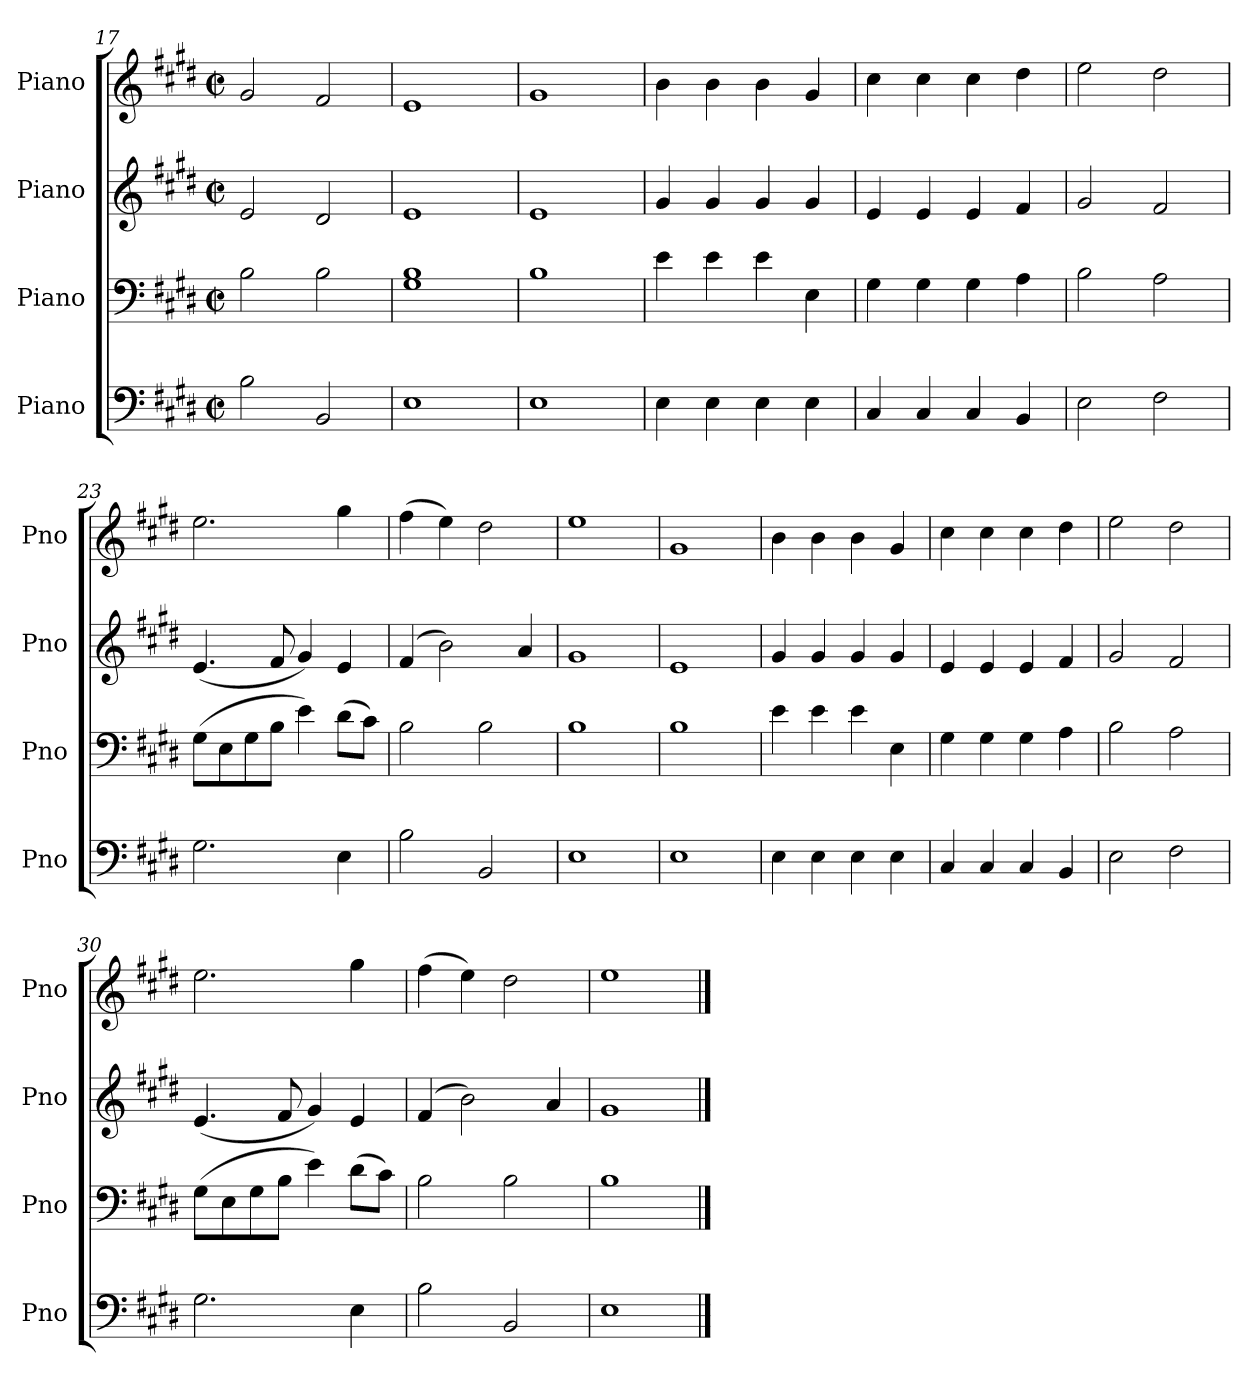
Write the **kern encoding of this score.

**kern	**kern	**kern	**kern
*part4	*part3	*part2	*part1
*staff4	*staff3	*staff2	*staff1
*I"Piano	*I"Piano	*I"Piano	*I"Piano
*I'Pno	*I'Pno	*I'Pno	*I'Pno
*clefF4	*clefF4	*clefG2	*clefG2
*k[f#c#g#d#]	*k[f#c#g#d#]	*k[f#c#g#d#]	*k[f#c#g#d#]
*M2/2	*M2/2	*M2/2	*M2/2
*met(c|)	*met(c|)	*met(c|)	*met(c|)
=17	=17	=17	=17
2B\	2B\	2e/	2g#/
2BB/	2B\	2d#/	2f#/
=18	=18	=18	=18
1E	1G# 1B	1e	1e
=19	=19	=19	=19
1E	1B	1e	1g#
=20	=20	=20	=20
4E\	4e\	4g#/	4b\
4E\	4e\	4g#/	4b\
4E\	4e\	4g#/	4b\
4E\	4E\	4g#/	4g#/
=21	=21	=21	=21
4C#/	4G#\	4e/	4cc#\
4C#/	4G#\	4e/	4cc#\
4C#/	4G#\	4e/	4cc#\
4BB/	4A\	4f#/	4dd#\
=22	=22	=22	=22
2E\	2B\	2g#/	2ee\
2F#\	2A\	2f#/	2dd#\
!!LO:PB:g=z
=23	=23	=23	=23
2.G#\	(8G#\L	(4.e/	2.ee\
.	8E\	.	.
.	8G#\	.	.
.	8B\J	8f#/	.
.	4e\)	4g#/)	.
4E\	(8d#\L	4e/	4gg#\
.	8c#\J)	.	.
=24	=24	=24	=24
2B\	2B\	(4f#/	(4ff#\
.	.	2b\)	4ee\)
2BB/	2B\	.	2dd#\
.	.	4a/	.
=25	=25	=25	=25
1E	1B	1g#	1ee
=26	=26	=26	=26
1E	1B	1e	1g#
=27	=27	=27	=27
4E\	4e\	4g#/	4b\
4E\	4e\	4g#/	4b\
4E\	4e\	4g#/	4b\
4E\	4E\	4g#/	4g#/
=28	=28	=28	=28
4C#/	4G#\	4e/	4cc#\
4C#/	4G#\	4e/	4cc#\
4C#/	4G#\	4e/	4cc#\
4BB/	4A\	4f#/	4dd#\
=29	=29	=29	=29
2E\	2B\	2g#/	2ee\
2F#\	2A\	2f#/	2dd#\
=30	=30	=30	=30
2.G#\	(8G#\L	(4.e/	2.ee\
.	8E\	.	.
.	8G#\	.	.
.	8B\J	8f#/	.
.	4e\)	4g#/)	.
4E\	(8d#\L	4e/	4gg#\
.	8c#\J)	.	.
!!LO:LB:g=z
=31	=31	=31	=31
2B\	2B\	(4f#/	(4ff#\
.	.	2b\)	4ee\)
2BB/	2B\	.	2dd#\
.	.	4a/	.
=32	=32	=32	=32
1E	1B	1g#	1ee
==	==	==	==
*-	*-	*-	*-
